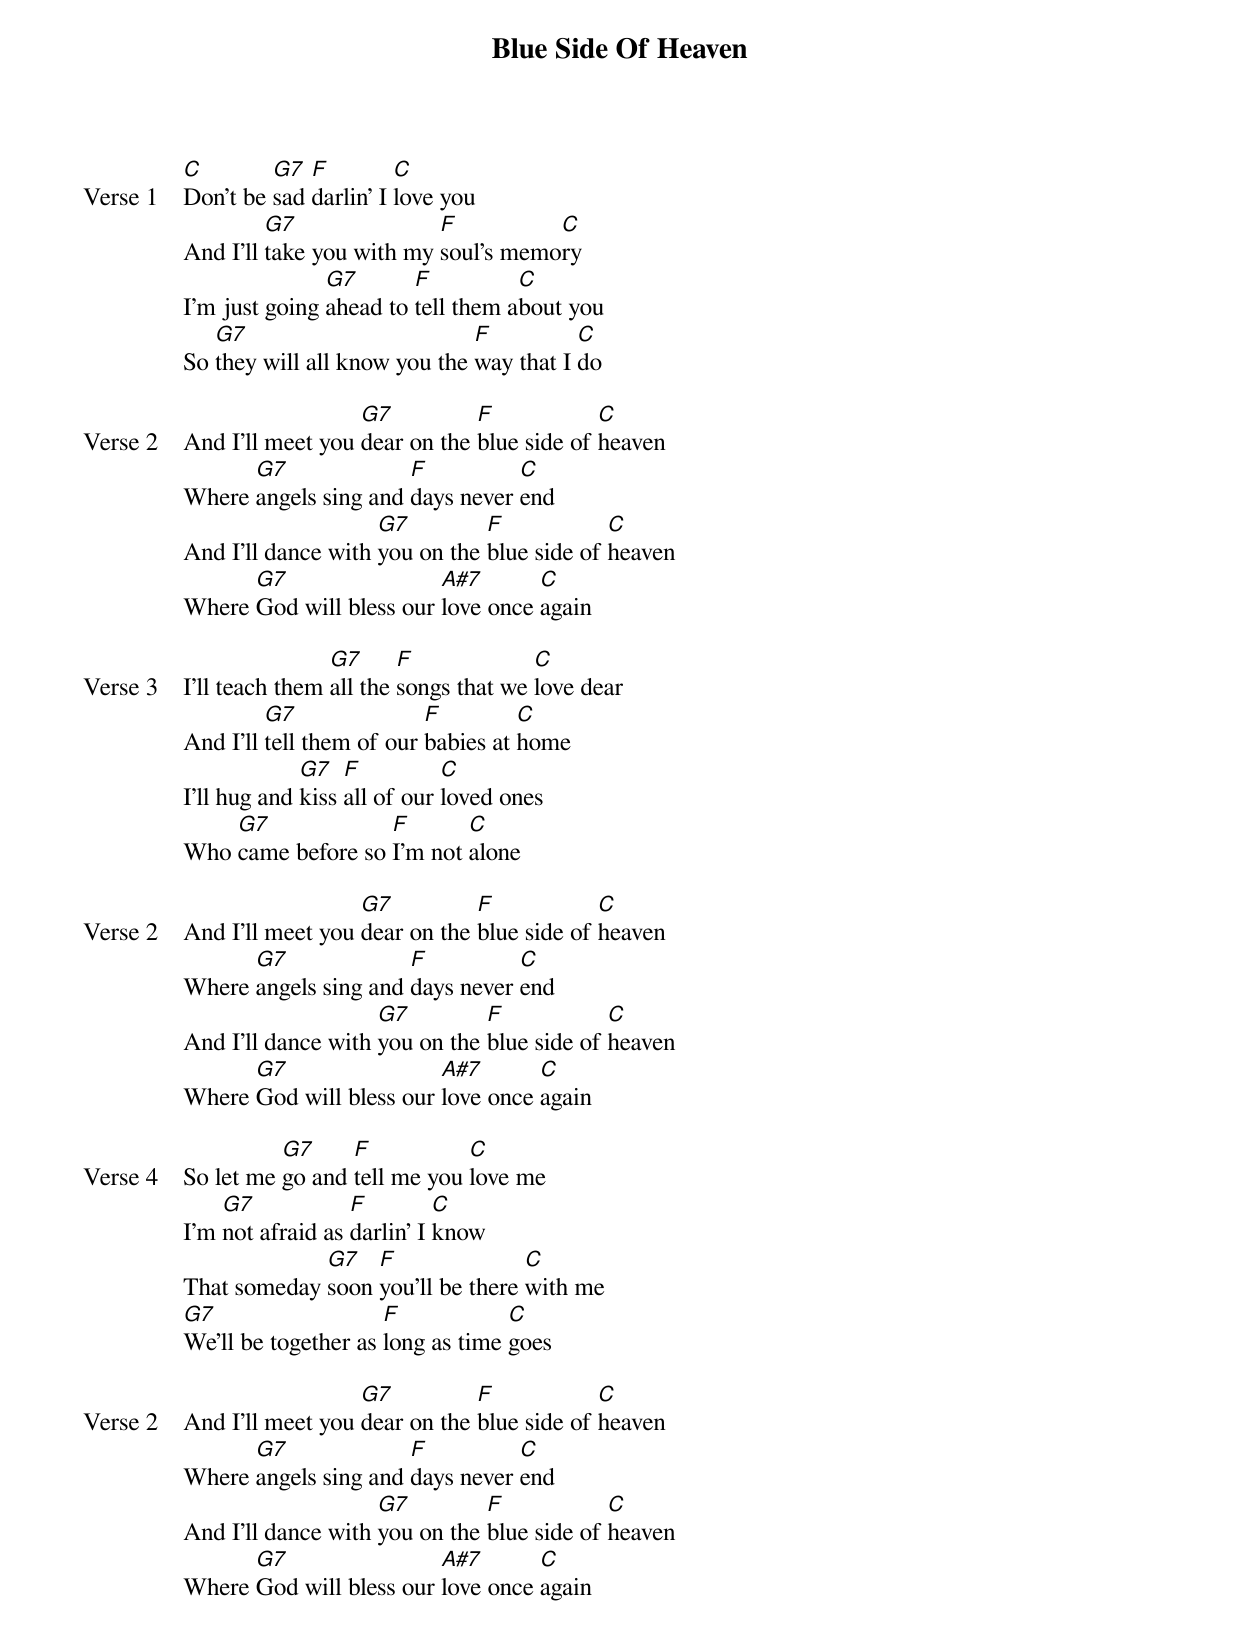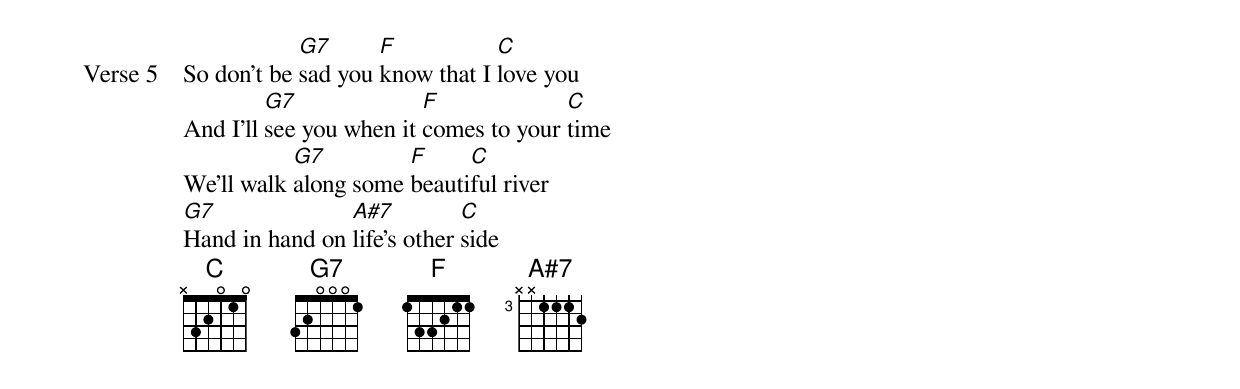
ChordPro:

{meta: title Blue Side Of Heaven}
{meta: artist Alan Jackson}

{start_of_verse: Verse 1}
[C]Don't be [G7]sad [F]darlin' I [C]love you
And I'll [G7]take you with my [F]soul's memo[C]ry
I'm just going [G7]ahead to [F]tell them a[C]bout you
So [G7]they will all know you the [F]way that I [C]do
{end_of_verse}

{start_of_verse: Verse 2}
And I'll meet you [G7]dear on the [F]blue side of [C]heaven
Where [G7]angels sing and [F]days never [C]end
And I'll dance with [G7]you on the [F]blue side of [C]heaven
Where [G7]God will bless our [A#7]love once [C]again
{end_of_verse}

{start_of_verse: Verse 3}
I'll teach them [G7]all the [F]songs that we [C]love dear
And I'll [G7]tell them of our [F]babies at [C]home
I'll hug and [G7]kiss [F]all of our [C]loved ones
Who [G7]came before so [F]I'm not [C]alone
{end_of_verse}

{start_of_verse: Verse 2}
And I'll meet you [G7]dear on the [F]blue side of [C]heaven
Where [G7]angels sing and [F]days never [C]end
And I'll dance with [G7]you on the [F]blue side of [C]heaven
Where [G7]God will bless our [A#7]love once [C]again
{end_of_verse}

{start_of_verse: Verse 4}
So let me [G7]go and [F]tell me you [C]love me
I'm [G7]not afraid as [F]darlin' I [C]know
That someday [G7]soon [F]you'll be there [C]with me
[G7]We'll be together as [F]long as time [C]goes
{end_of_verse}

{start_of_verse: Verse 2}
And I'll meet you [G7]dear on the [F]blue side of [C]heaven
Where [G7]angels sing and [F]days never [C]end
And I'll dance with [G7]you on the [F]blue side of [C]heaven
Where [G7]God will bless our [A#7]love once [C]again
{end_of_verse}

{start_of_verse: Verse 5}
So don't be [G7]sad you [F]know that I [C]love you
And I'll [G7]see you when it [F]comes to your [C]time
We'll walk [G7]along some [F]beauti[C]ful river
[G7]Hand in hand on [A#7]life's other [C]side
{end_of_verse}
